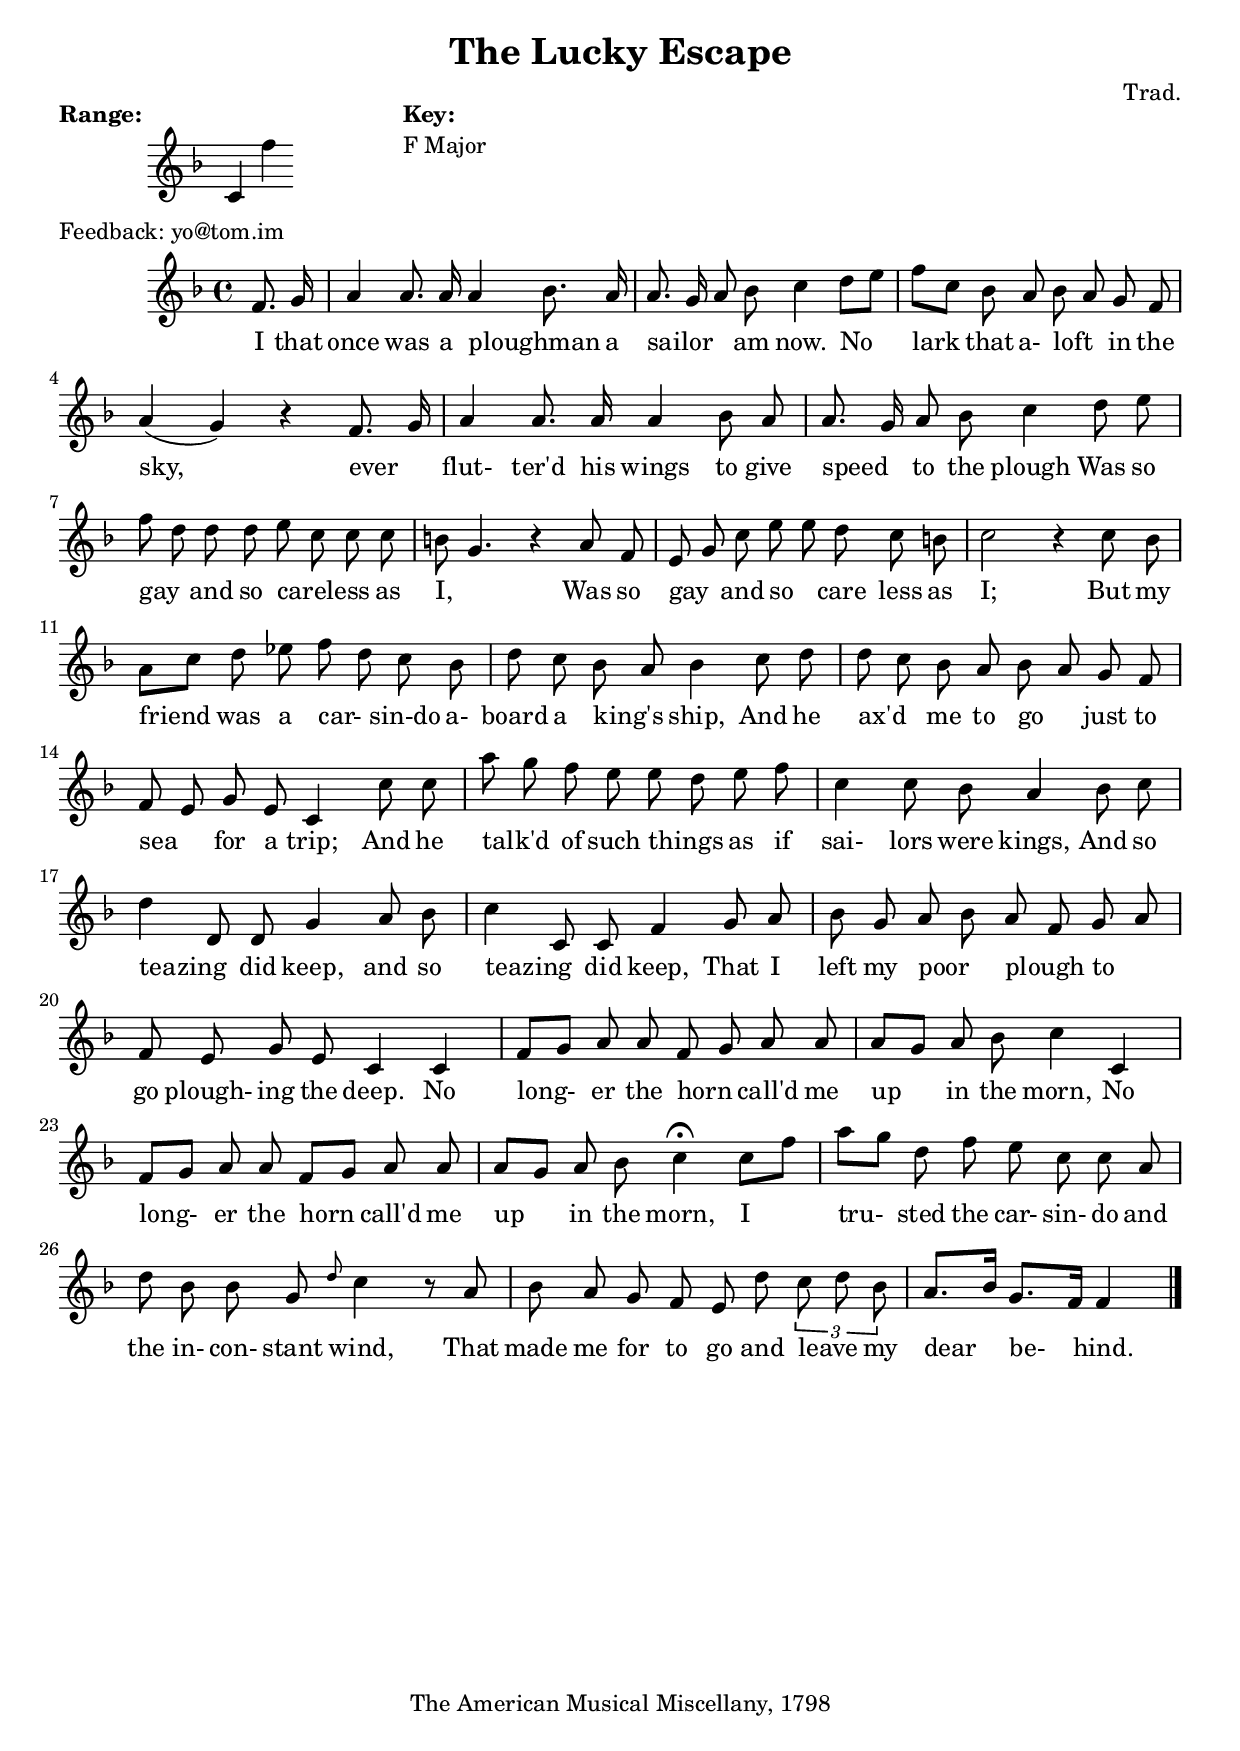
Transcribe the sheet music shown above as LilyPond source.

%\include "settings.ly"

% Alternate lyrics:
% http://quod.lib.umich.edu/e/evans/N28649.0001.001/1:80?rgn=div1;view=fulltext


\header{
	% Song I.
  	title = "The Lucky Escape"
	composer = "Trad."
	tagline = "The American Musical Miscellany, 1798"
}


% Display range and key. They are side by side,
% so they each get a column.
% Nest \score inside \markup to get 2 columns
\markup {
 	\column {
		\line \bold { "Range:" }
		\score {
			\absolute 
			{
				\key f \major
				\clef treble
				% Suppress time signature
				\once \override Staff.TimeSignature #'stencil = ##f 
			 c' f'' 
			}
		}
	}
 	\hspace #10 % Add some right margin to the first column
 	\column {
 		\bold "Key:"
		"F Major"
	} % column
	\line { " " }
} % markup

% Put some vertical distance between range/key info
% and score. 
% There is probably a better way to do this.
\markup {
	\vspace #1
	{Feedback: yo@tom.im}
}

% MUSIC GOES HERE!
{
	\key f \major
	\time 4/4
	\clef treble 
	<<
	% Starting point is F above middle C. 
	% Add a ' to go up an octave.
	% Add a , to go down an octave.
	\relative f' {
		% Broken beams to align with lyrics
		\autoBeamOff
		% Start with a quarter note pickup
		% r plus duration for a rest.
		% When a duration is changed it becomes the default.
		% r1 would be a whole measure rest
		% add is to make sharp, so cis4 is a C#
		% add es to make flat
		% Pitches are absolute. They are independent of the stated key signature.
		% Follow a note with a ~ (no space) for a tie.
		% Slur by enclosing with parentheses. This slurs from the first D to the second, then the second E to the last D.
		% cis( d e c cis d) e( d4)
		% Use \ and \ for a phrase:
		% g4\( g8( a) b( c) b4\)
		% Articulations include:
		% c4-^ c--  c->  c-. 

		% Fingering:
		% c4-3
		
		% Fingering and articulations can be forced to appear 
		% above by replacing the the dash with ^ or below with _
		% c4_-^1

		% Add text above or below scores:
		%  c2^"espr" a_"legato"

		% Triplets:
		% \tuplet 3/2 { c8 r c }

		% Grace notes:
		% c2 \appoggiatura b16 c2 |
     	% c2 \acciaccatura b16 c2 |

		% Chords:
		% r4 <c e g>~ <c f a>2 |

		% Extend a lyric over more than one note:
		% shine _ as
		%  c([ b])

		% partial is for pickup measures.
		% the 4 after partial means the pickup is a quarter note long 
		
		% The lyric markup is probably wrong. It's in the comments
		% as a rough guide for the music.
 		\partial 4 f8. g16 |              % I that
		a4 a8. a16 a4 {bes8.} a16 |       % once was a ploughman _  a 
		{a8. g16 a8} bes8 c4  {d8 [e]} |  % sailor _ _ am now. No  
		{f8 [ c]} bes a {bes a} g f |     % lark that a- loft _ in the 
		a4 (g) r4 {f8. g16} |             % sky, ever _
		a4 a8. a16 a4 bes8 a  |           % flut- ter'd his wings to give 
		{a8. g16} a8 bes c4 d8 e |        % speed _ to the plough Was so
		{f d} d d e  c c c  |             % gay _ and so careless _ _ as
		b8 g4. r4 a8 f |                  % I, _ Was so
		{e8 g} c {e e} d c b |            % gay _ and so careless _ _ as
		c2 r4 c8 bes |                    % I; But my
		{a [c]} d ees {f d} c bes |       % friend was a car- _ sin-do a-
		d c {bes a} bes4 c8 d |           % board a king's _ ship, And he
		{d c} bes a {bes a} g f |         % ax'd _ me to go _ just to
		{f e} g e c4 c'8 c |              % sea _ for a trip; And he
		{a'8 g} f e {e d} e f |           % talk'd _  of such things _ as if
		c4 c8 bes a4 bes8 c |             % sai- lors were kings, And so
 		{d4  d,8} d g4 a8 bes |           % teazing _ did keep, and so
		{c4 c,8} c f4 g8 a |              % teazing _ did keep, That I              
		bes8 g {a bes}{a f} {g a} |       % left my poor _ plough _ to _
		f8 e g e c4 c4 |                  % go plough- ing the deep. No
		{f8 [g]} a a {f g} a a |          % long- _ er the horn call'd me
		{a8 [g]} a bes c4 c, |    % up _ in the morn, No 
		{f8 [g]} a a {f [g]} a a |        % long- er the horn call'd me
		{a8 [g]} a bes c4\fermata {c8[f]} % up in the morn, I
		{a8 [g]} d f e c c a |            % tru- sted the car- sin- do and
		d8 bes bes g \grace d'8 c4 r8 a | % the in- con- stant wind, That
		bes8  a g f e d' \tuplet 3/2 {{c8 d} bes} | % made me for to go and leave _ my
		{a8.[bes16]} {g8. [f16]} f4 \bar "|." % dear be- hind.	

	}

% LYRICS GO HERE!
	\addlyrics {
		I that | 
		once was a ploughman _  a | 
		sailor _ _ am now. No  |
		lark that a- loft _ in the | 
		sky, ever _ | 
		flut- ter'd his wings to give |
		speed _ to the plough Was so | 
		gay _ and so careless _ _ as | 
		I, _ Was so | 
		gay _ and so _ care _less as | 
		I; But my |
		friend was a car- _ sin-do a- | 
		board a king's _ ship, And he |
		ax'd _ me to go _ just to | 
		sea _ for a trip; And he | 
		talk'd _  of such things _ as if | 
		sai- lors were kings, And so |
		teazing _ did keep, and so | 
		teazing _ did keep, That I |
		left my poor _ plough _ to _ | 
		go plough- ing the deep. No |
		long-  er the horn _ call'd me | 
		up in the morn, No |
		long- er the horn call'd me | 
		up in the morn, I |
		tru- sted the car- sin- do and | 
		the in- con- stant wind, That |
		made me for to go and leave _ my | 
		dear be- hind. |


	}
	>>

}


